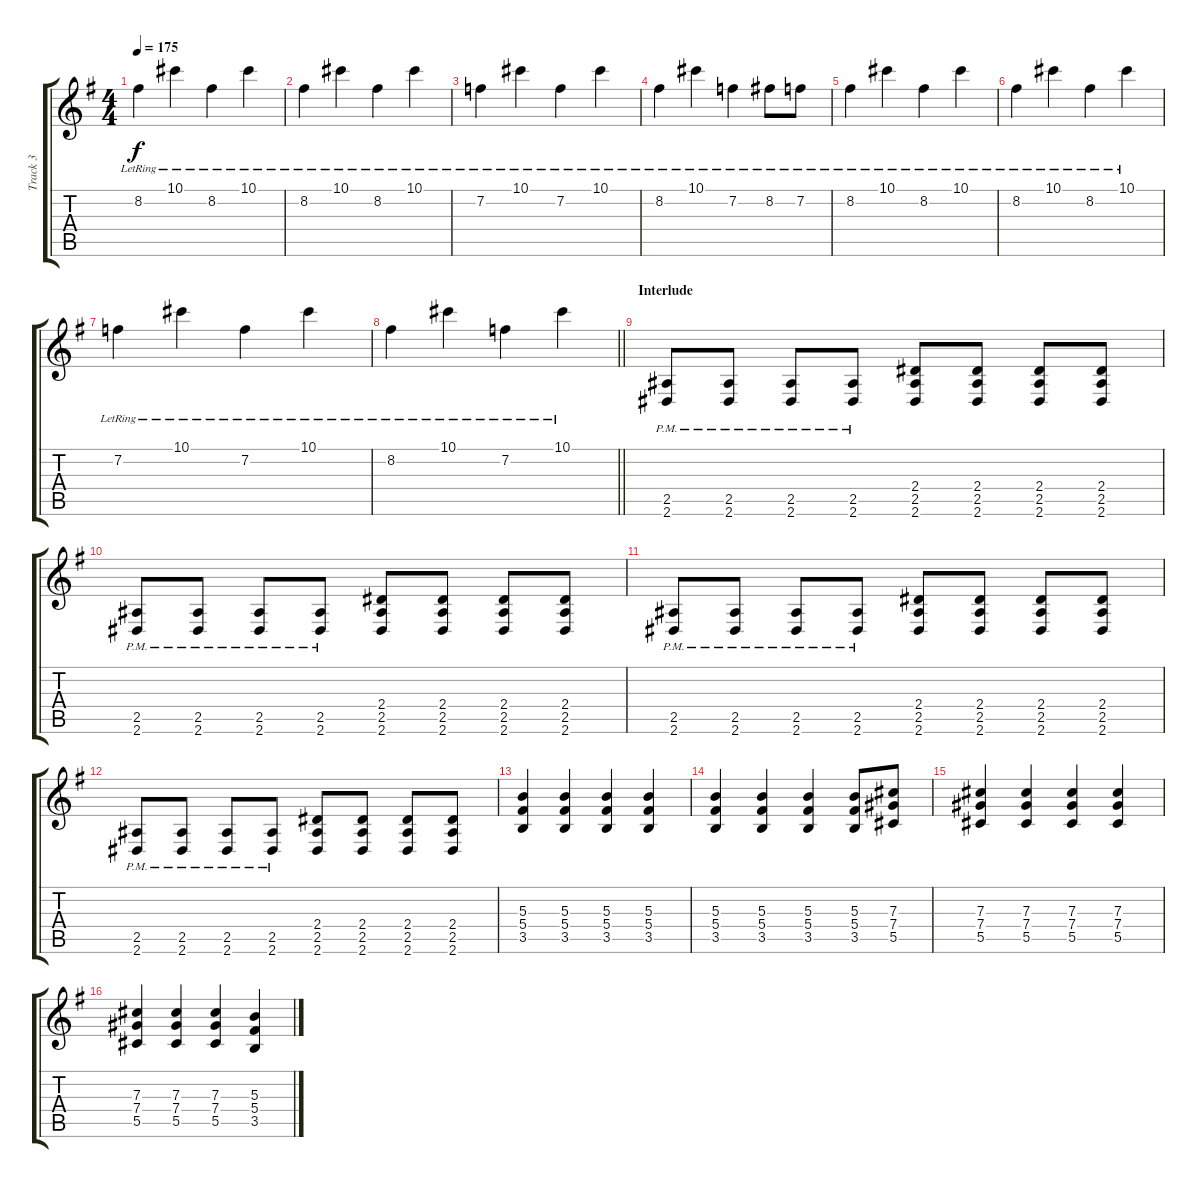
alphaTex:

\track ("Track 3" "Track 3") {instrument distortionguitar}
\staff {score tabs}
\tuning (Eb4 Bb3 Gb3 Db3 Ab2 Db2) {hide}
\ts (4 4)
\tempo 175
\clef g2
\ks g
8.2{lr}.4{dy f} 10.1{lr}.4 8.2{lr}.4 10.1{lr}.4 |
8.2{lr}.4 10.1{lr}.4 8.2{lr}.4 10.1{lr}.4 |
7.2{lr}.4 10.1{lr}.4 7.2{lr}.4 10.1{lr}.4 |
8.2{lr}.4 10.1{lr}.4 7.2{lr}.4 8.2{lr}.8 7.2{lr}.8 |
8.2{lr}.4 10.1{lr}.4 8.2{lr}.4 10.1{lr}.4 |
8.2{lr}.4 10.1{lr}.4 8.2{lr}.4 10.1{lr}.4 |
7.2{lr}.4 10.1{lr}.4 7.2{lr}.4 10.1{lr}.4 |
\barLineRight lightlight
8.2{lr}.4 10.1{lr}.4 7.2{lr}.4 10.1{lr}.4 |
\section ("" "Interlude")
(2.5{pm} 2.6).8 (2.5{pm} 2.6).8 (2.5{pm} 2.6).8 (2.5{pm} 2.6).8 (2.4 2.5 2.6).8 (2.4 2.5 2.6).8 (2.4 2.5 2.6).8 (2.4 2.5 2.6).8 |
(2.5{pm} 2.6).8 (2.5{pm} 2.6).8 (2.5{pm} 2.6).8 (2.5{pm} 2.6).8 (2.4 2.5 2.6).8 (2.4 2.5 2.6).8 (2.4 2.5 2.6).8 (2.4 2.5 2.6).8 |
(2.5{pm} 2.6).8 (2.5{pm} 2.6).8 (2.5{pm} 2.6).8 (2.5{pm} 2.6).8 (2.4 2.5 2.6).8 (2.4 2.5 2.6).8 (2.4 2.5 2.6).8 (2.4 2.5 2.6).8 |
(2.5{pm} 2.6).8 (2.5{pm} 2.6).8 (2.5{pm} 2.6).8 (2.5{pm} 2.6).8 (2.4 2.5 2.6).8 (2.4 2.5 2.6).8 (2.4 2.5 2.6).8 (2.4 2.5 2.6).8 |
(5.3 5.4 3.5).4 (5.3 5.4 3.5).4 (5.3 5.4 3.5).4 (5.3 5.4 3.5).4 |
(5.3 5.4 3.5).4 (5.3 5.4 3.5).4 (5.3 5.4 3.5).4 (5.3 5.4 3.5).8 (7.3 7.4 5.5).8 |
(7.3 7.4 5.5).4 (7.3 7.4 5.5).4 (7.3 7.4 5.5).4 (7.3 7.4 5.5).4 |
(7.3 7.4 5.5).4 (7.3 7.4 5.5).4 (7.3 7.4 5.5).4 (5.3 5.4 3.5).4
